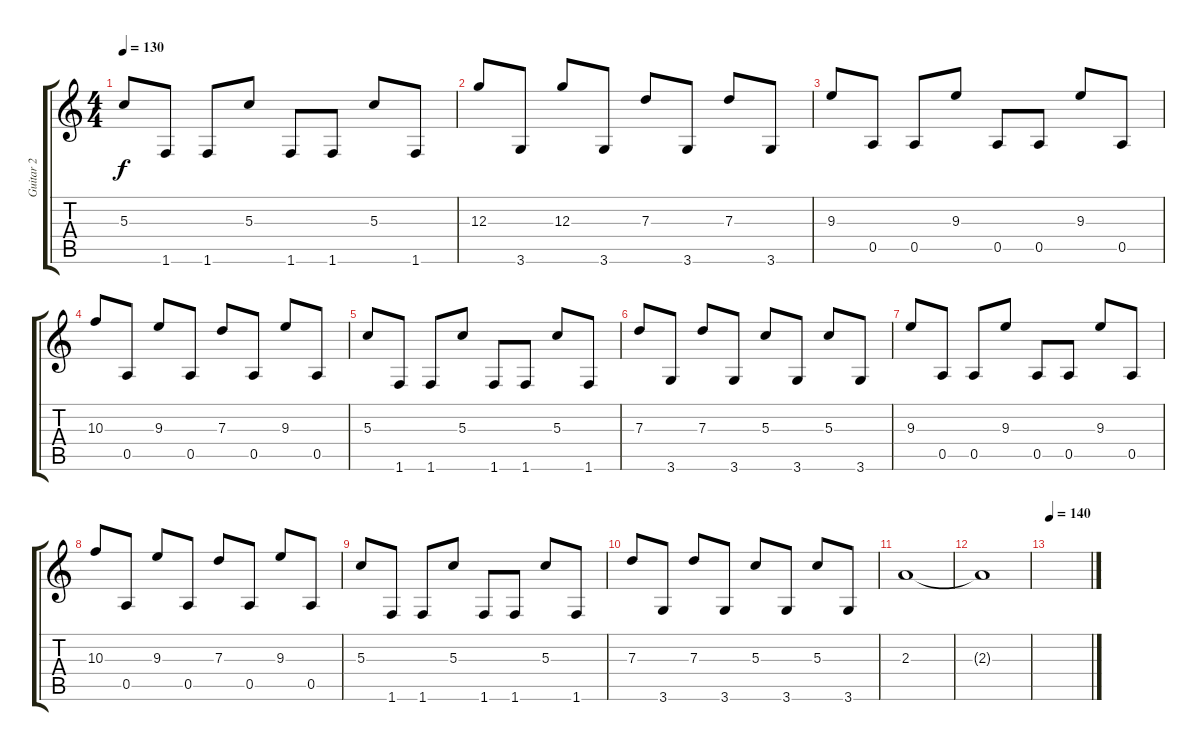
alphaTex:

\track ("Guitar 2" "Guitar 2") {instrument distortionguitar}
\staff {score tabs}
\tuning (E4 B3 G3 D3 A2 E2) {hide}
\ts (4 4)
\tempo 130
\clef g2
\ks c
5.3.8{dy f} 1.6.8 1.6.8 5.3.8 1.6.8 1.6.8 5.3.8 1.6.8 |
12.3.8 3.6.8 12.3.8 3.6.8 7.3.8 3.6.8 7.3.8 3.6.8 |
9.3.8 0.5.8 0.5.8 9.3.8 0.5.8 0.5.8 9.3.8 0.5.8 |
10.3.8 0.5.8 9.3.8 0.5.8 7.3.8 0.5.8 9.3.8 0.5.8 |
5.3.8 1.6.8 1.6.8 5.3.8 1.6.8 1.6.8 5.3.8 1.6.8 |
7.3.8 3.6.8 7.3.8 3.6.8 5.3.8 3.6.8 5.3.8 3.6.8 |
9.3.8 0.5.8 0.5.8 9.3.8 0.5.8 0.5.8 9.3.8 0.5.8 |
10.3.8 0.5.8 9.3.8 0.5.8 7.3.8 0.5.8 9.3.8 0.5.8 |
5.3.8 1.6.8 1.6.8 5.3.8 1.6.8 1.6.8 5.3.8 1.6.8 |
7.3.8 3.6.8 7.3.8 3.6.8 5.3.8 3.6.8 5.3.8 3.6.8 |
2.3.1 |
2.3{t}.1 |
\tempo 140
